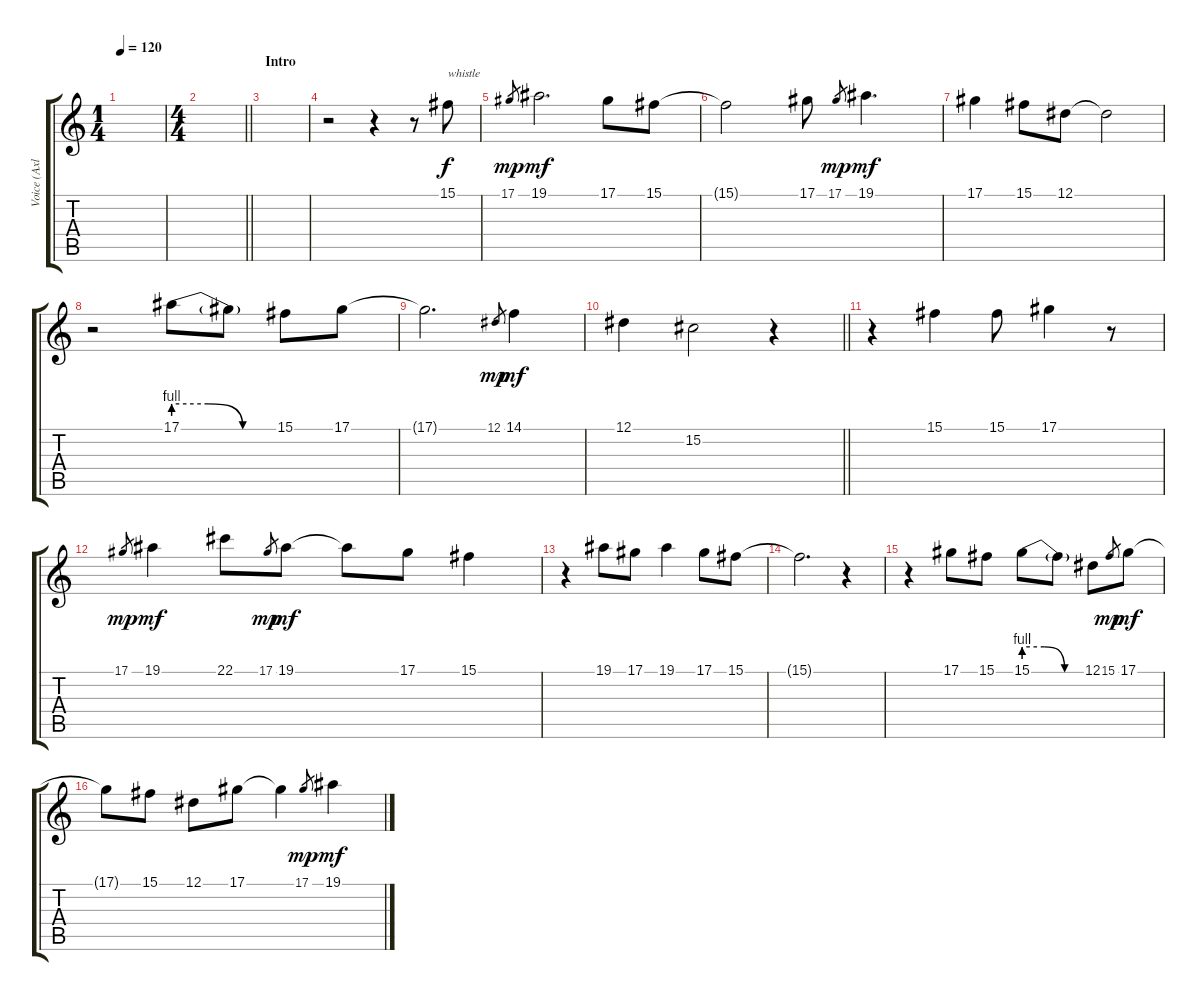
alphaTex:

\track ("Voice (Axl)" "Voice (Axl") {instrument whistle}
\staff {score tabs}
\tuning (Eb4 Bb3 Gb3 Db3 Ab2 Eb2) {hide}
\ts (1 4)
\tempo 120
\clef g2
\ks c
|
\ts (4 4)
\barLineRight lightlight
|
\section ("" "Intro")
|
r.2 r.4 r.8 15.1.8{txt "whistle"} |
17.1.8{gr dy mp} 19.1.2{d dy mf} 17.1.8 15.1.8 |
15.1{t}.2 17.1.8 17.1.8{gr dy mp} 19.1.4{d dy mf} |
17.1.4 15.1.8 12.1.8 12.1{t}.2 |
r.2 17.1{be (custom 0 4 20 4 40 0 60 0)}.8 17.1{t}.8 15.1.8 17.1.8 |
17.1{t}.2{d} 12.1.8{gr dy mp} 14.1.4{dy mf} |
\barLineRight lightlight
12.1.4 15.2.2 r.4 |
r.4 15.1.4 15.1.8 17.1.4 r.8 |
17.1.8{gr dy mp} 19.1.4{dy mf} 22.1.8 17.1.8{gr dy mp} 19.1.8{dy mf} 19.1{t}.8 17.1.8 15.1.4 |
r.4 19.1.8 17.1.8 19.1.4 17.1.8 15.1.8 |
15.1{t}.2{d} r.4 |
r.4 17.1.8 15.1.8 15.1{be (custom 0 4 20 4 40 0 60 0)}.8 15.1{t}.8 12.1.8 15.1.8{gr dy mp} 17.1.8{dy mf} |
17.1{t}.8 15.1.8 12.1.8 17.1.8 17.1{t}.4 17.1.8{gr dy mp} 19.1.4{dy mf}
